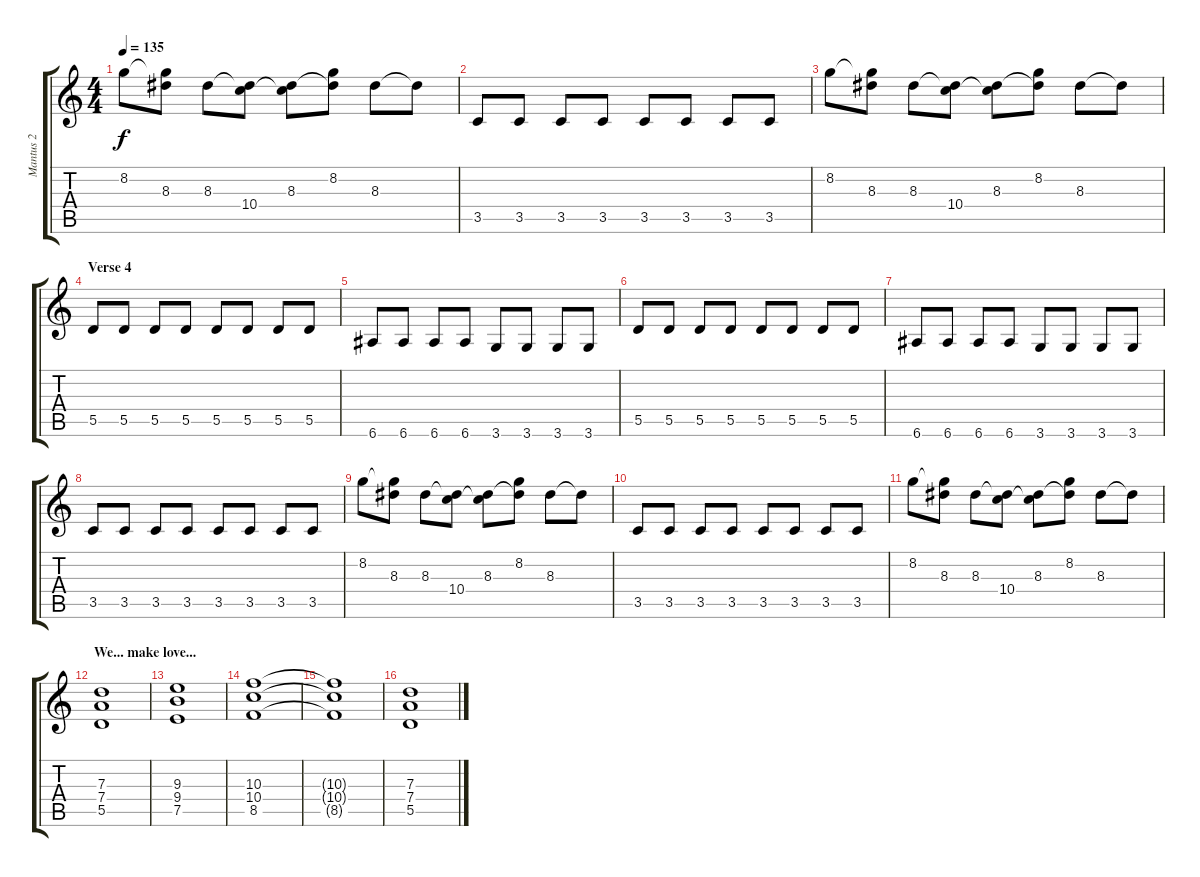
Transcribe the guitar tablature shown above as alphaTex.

\track ("Mantus 2" "Mantus 2") {instrument distortionguitar}
\staff {score tabs}
\tuning (E4 B3 G3 D3 A2 E2) {hide}
\ts (4 4)
\tempo 135
\clef g2
\ks c
8.2.8{dy f} (8.2{t} 8.3).8 8.3.8 (8.3{t} 10.4).8 (8.3 10.4{t}).8 (8.2 8.3{t}).8 8.3.8 8.3{t}.8 |
3.5.8 3.5.8 3.5.8 3.5.8 3.5.8 3.5.8 3.5.8 3.5.8 |
8.2.8 (8.2{t} 8.3).8 8.3.8 (8.3{t} 10.4).8 (8.3 10.4{t}).8 (8.2 8.3{t}).8 8.3.8 8.3{t}.8 |
\section ("" "Verse 4")
5.5.8 5.5.8 5.5.8 5.5.8 5.5.8 5.5.8 5.5.8 5.5.8 |
6.6.8 6.6.8 6.6.8 6.6.8 3.6.8 3.6.8 3.6.8 3.6.8 |
5.5.8 5.5.8 5.5.8 5.5.8 5.5.8 5.5.8 5.5.8 5.5.8 |
6.6.8 6.6.8 6.6.8 6.6.8 3.6.8 3.6.8 3.6.8 3.6.8 |
3.5.8 3.5.8 3.5.8 3.5.8 3.5.8 3.5.8 3.5.8 3.5.8 |
8.2.8 (8.2{t} 8.3).8 8.3.8 (8.3{t} 10.4).8 (8.3 10.4{t}).8 (8.2 8.3{t}).8 8.3.8 8.3{t}.8 |
3.5.8 3.5.8 3.5.8 3.5.8 3.5.8 3.5.8 3.5.8 3.5.8 |
8.2.8 (8.2{t} 8.3).8 8.3.8 (8.3{t} 10.4).8 (8.3 10.4{t}).8 (8.2 8.3{t}).8 8.3.8 8.3{t}.8 |
\section ("" "We... make love...")
(7.3 7.4 5.5).1 |
(9.3 9.4 7.5).1 |
(10.3 10.4 8.5).1 |
(10.3{t} 10.4{t} 8.5{t}).1 |
(7.3 7.4 5.5).1
